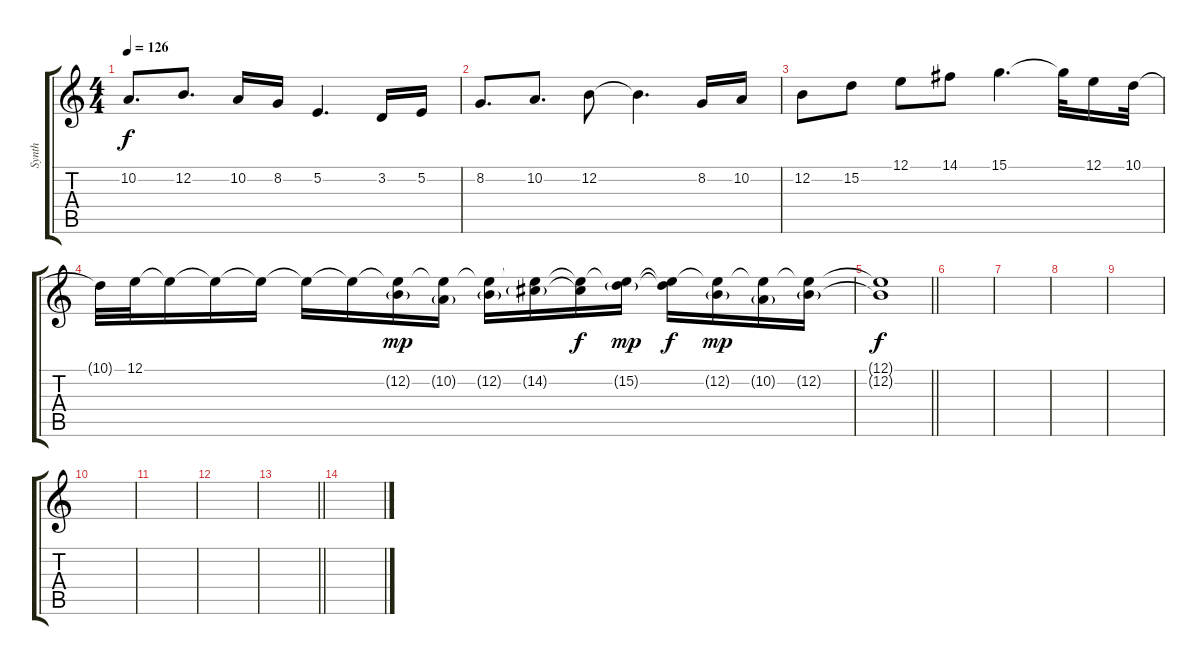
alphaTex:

\track ("Synth" "Synth") {instrument lead2sawtooth}
\staff {score tabs}
\tuning (E4 B3 G3 D3 A2 E2) {hide}
\ts (4 4)
\tempo 126
\clef g2
\ks c
10.2.8{d dy f} 12.2.8{d} 10.2.16 8.2.16 5.2.4{d} 3.2.16 5.2.16 |
8.2.8{d} 10.2.8{d} 12.2.8 12.2{t}.4{d} 8.2.16 10.2.16 |
12.2.8 15.2.8 12.1.8 14.1.8 15.1.4{d} 15.1{t}.32 12.1.16 10.1.32 |
10.1{t}.32 12.1.32 12.1{t}.16 12.1{t}.16 12.1{t}.16 12.1{t}.16 12.1{t}.16 (12.1{t} 12.2{g}).16{dy mp} (12.1{t} 10.2{g}).16 (12.1{t} 12.2{g}).16 (12.1{t} 14.2{g}).16 (12.1{t} 14.2{t}).16{dy f} (12.1{t} 15.2{g}).16{dy mp} (12.1{t} 15.2{t}).16{dy f} (12.1{t} 12.2{g}).16{dy mp} (12.1{t} 10.2{g}).16 (12.1{t} 12.2{g}).16 |
\barLineRight lightlight
(12.1{t} 12.2{t}).1{dy f} |
|
|
|
|
|
|
|
\barLineRight lightlight
|
\section ("" "")
